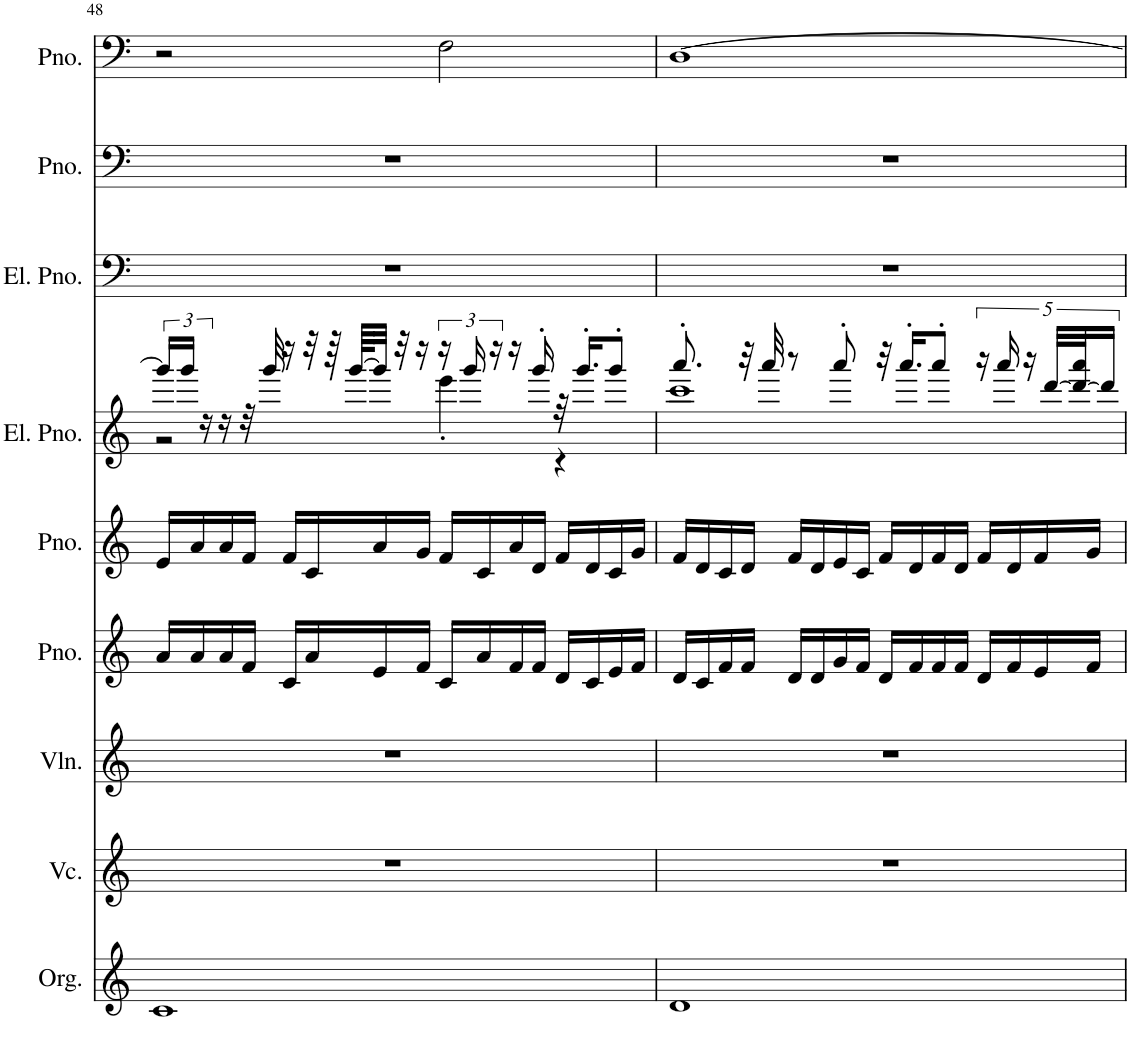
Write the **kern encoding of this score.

**kern	**kern	**kern	**kern	**kern	**kern	**kern	**kern	**kern
*part9	*part8	*part7	*part6	*part5	*part4	*part3	*part2	*part1
*staff9	*staff8	*staff7	*staff6	*staff5	*staff4	*staff3	*staff2	*staff1
*I"オルガン	*I"チェロ	*I"ヴァイオリン	*I"ピアノ	*I"ピアノ	*I"エレクトリックピアノ	*I"エレクトリックピアノ	*I"ピアノ	*I"ピアノ
!!LO:PB:g=z
*clefG2	*clefG2	*clefG2	*clefG2	*clefG2	*clefG2	*clefF4	*clefF4	*clefF4
*k[]	*k[]	*k[]	*k[]	*k[]	*k[]	*k[]	*k[]	*k[]
*M4/4	*M4/4	*M4/4	*M4/4	*M4/4	*M4/4	*M4/4	*M4/4	*M4/4
=48	=48	=48	=48	=48	=48	=48	=48	=48
*	*	*	*	*	*^	*	*	*
1c	1r	1r	16a/LL	16e/LL	24ggg/LL]	2r	1r	1r	2r
.	.	.	.	.	24ggg/JJ	.	.	.	.
.	.	.	16a/	16a/	.	.	.	.	.
.	.	.	.	.	24r	.	.	.	.
.	.	.	16a/	16a/	16r	.	.	.	.
.	.	.	16f/JJ	16f/JJ	32r	.	.	.	.
.	.	.	.	.	32ggg/	.	.	.	.
.	.	.	16c/LL	16f/LL	16r	.	.	.	.
.	.	.	16a/	16c/	32r	.	.	.	.
.	.	.	.	.	64r	.	.	.	.
.	.	.	.	.	[64ggg/KLLL	.	.	.	.
.	.	.	16e/	16a/	32ggg/JJJ]	.	.	.	.
.	.	.	.	.	32r	.	.	.	.
.	.	.	16f/JJ	16g/JJ	16r	.	.	.	.
.	.	.	16c/LL	16f/LL	24r	4eee'\	.	.	2F\
.	.	.	.	.	24ggg/	.	.	.	.
.	.	.	16a/	16c/	.	.	.	.	.
.	.	.	.	.	24r	.	.	.	.
.	.	.	16f/	16a/	16r	.	.	.	.
.	.	.	16f/JJ	16d/JJ	16ggg'/	.	.	.	.
.	.	.	16d/LL	16f/LL	32r	4r	.	.	.
.	.	.	.	.	16.ggg'/KL	.	.	.	.
.	.	.	16c/	16d/	.	.	.	.	.
.	.	.	16e/	16c/	8ggg'/J	.	.	.	.
.	.	.	16f/JJ	16g/JJ	.	.	.	.	.
=49	=49	=49	=49	=49	=49	=49	=49	=49	=49
1d	1r	1r	16d/LL	16f/LL	8.aaa'/	1ccc	1r	1r	[1D
.	.	.	16c/	16d/	.	.	.	.	.
.	.	.	16f/	16c/	.	.	.	.	.
.	.	.	16f/JJ	16d/JJ	32r	.	.	.	.
.	.	.	.	.	32aaa/	.	.	.	.
.	.	.	16d/LL	16f/LL	8r	.	.	.	.
.	.	.	16d/	16d/	.	.	.	.	.
.	.	.	16g/	16e/	8aaa'/	.	.	.	.
.	.	.	16f/JJ	16c/JJ	.	.	.	.	.
.	.	.	16d/LL	16f/LL	32r	.	.	.	.
.	.	.	.	.	16.aaa'/KL	.	.	.	.
.	.	.	16f/	16d/	.	.	.	.	.
.	.	.	16f/	16f/	8aaa'/J	.	.	.	.
.	.	.	16f/JJ	16d/JJ	.	.	.	.	.
.	.	.	16d/LL	16f/LL	20r	.	.	.	.
.	.	.	.	.	20aaa/	.	.	.	.
.	.	.	16f/	16d/	.	.	.	.	.
.	.	.	.	.	20r	.	.	.	.
.	.	.	16e/	16f/	.	.	.	.	.
.	.	.	.	.	[40ddd/LLL	.	.	.	.
.	.	.	.	.	40ddd/_ 40aaa/J	.	.	.	.
.	.	.	16f/JJ	16g/JJ	.	.	.	.	.
.	.	.	.	.	20ddd/JJ]	.	.	.	.
*	*	*	*	*	*v	*v	*	*	*
=	=	=	=	=	=	=	=	=
*-	*-	*-	*-	*-	*-	*-	*-	*-
